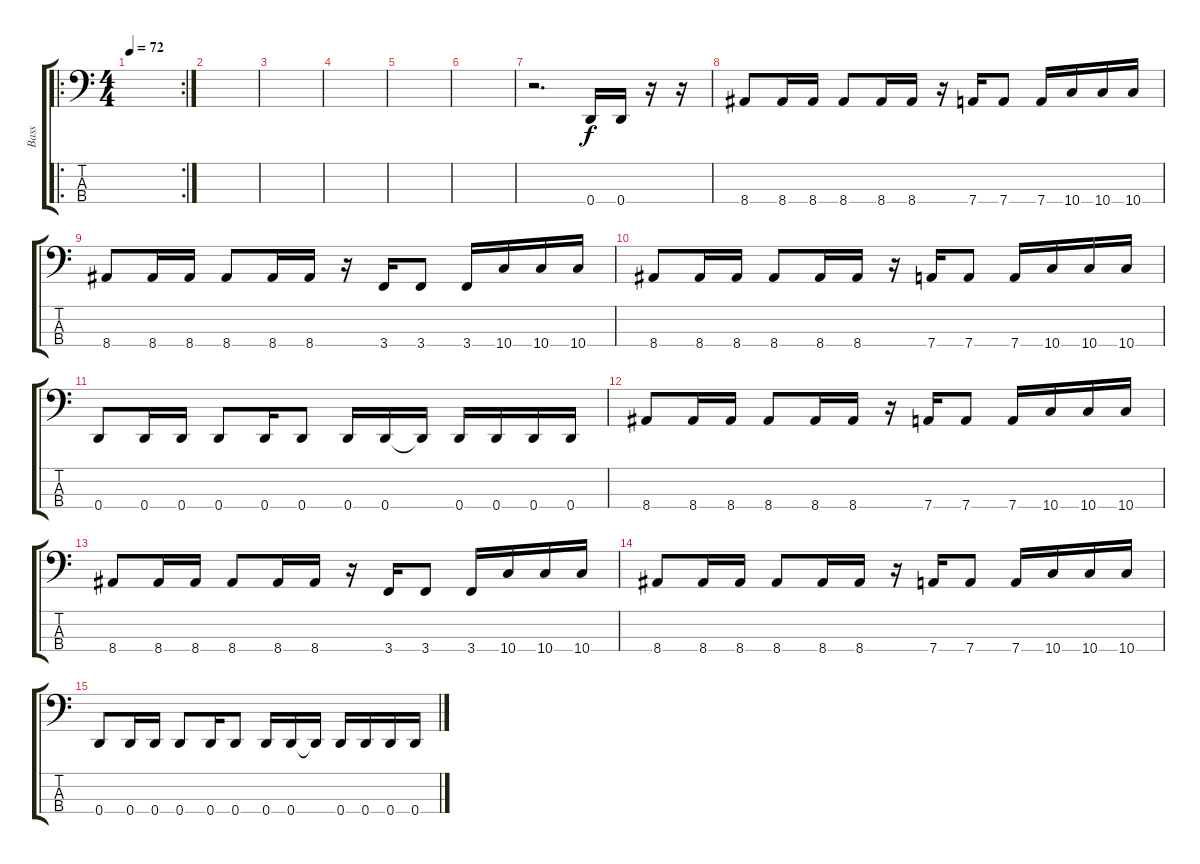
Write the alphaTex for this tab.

\track ("Bass" "Bass") {instrument electricbassfinger}
\staff {score tabs}
\tuning (G2 D2 A1 D1) {hide}
\ro
\rc 2
\ts (4 4)
\tempo 72
\clef f4
\ks c
|
|
|
|
|
|
r.2{d} 0.4.16 0.4.16 r.16 r.16 |
8.4.8 8.4.16 8.4.16 8.4.8 8.4.16 8.4.16 r.16 7.4.16 7.4.8 7.4.16 10.4.16 10.4.16 10.4.16 |
8.4.8 8.4.16 8.4.16 8.4.8 8.4.16 8.4.16 r.16 3.4.16 3.4.8 3.4.16 10.4.16 10.4.16 10.4.16 |
8.4.8 8.4.16 8.4.16 8.4.8 8.4.16 8.4.16 r.16 7.4.16 7.4.8 7.4.16 10.4.16 10.4.16 10.4.16 |
0.4.8 0.4.16 0.4.16 0.4.8 0.4.16 0.4.8 0.4.16 0.4.16 0.4{t}.16 0.4.16 0.4.16 0.4.16 0.4.16 |
8.4.8 8.4.16 8.4.16 8.4.8 8.4.16 8.4.16 r.16 7.4.16 7.4.8 7.4.16 10.4.16 10.4.16 10.4.16 |
8.4.8 8.4.16 8.4.16 8.4.8 8.4.16 8.4.16 r.16 3.4.16 3.4.8 3.4.16 10.4.16 10.4.16 10.4.16 |
8.4.8 8.4.16 8.4.16 8.4.8 8.4.16 8.4.16 r.16 7.4.16 7.4.8 7.4.16 10.4.16 10.4.16 10.4.16 |
0.4.8 0.4.16 0.4.16 0.4.8 0.4.16 0.4.8 0.4.16 0.4.16 0.4{t}.16 0.4.16 0.4.16 0.4.16 0.4.16
